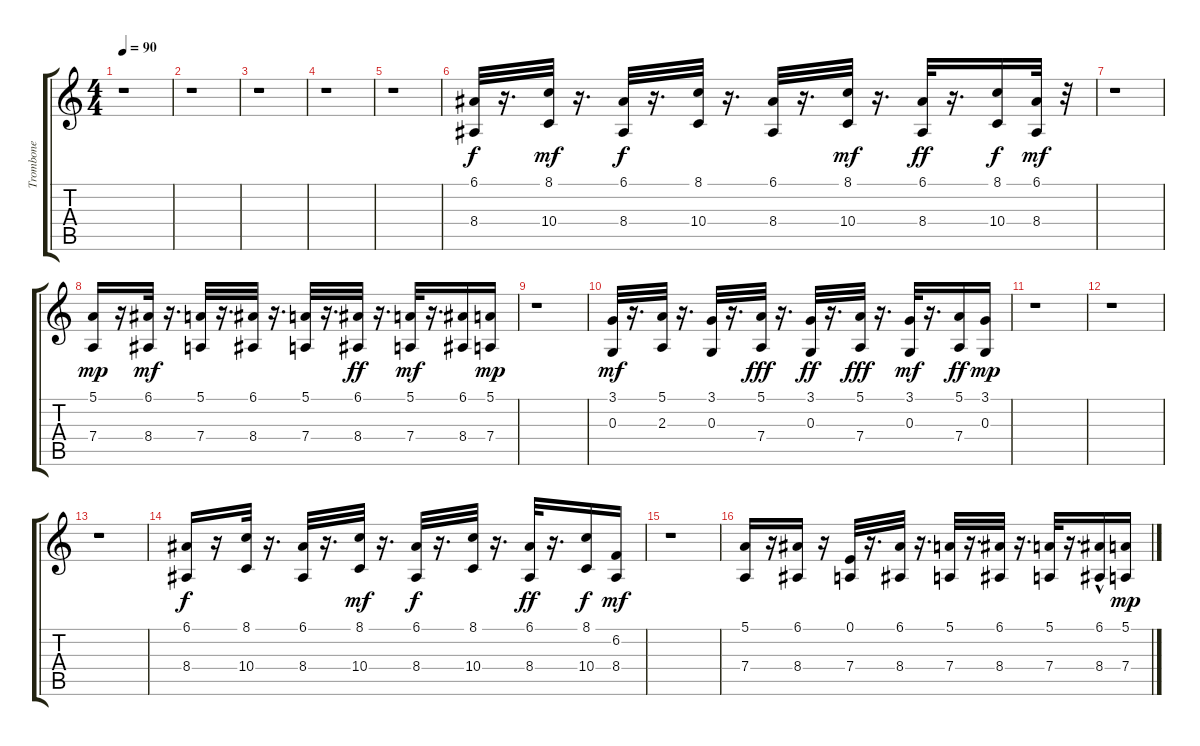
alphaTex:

\track ("Trombone" "Trombone") {instrument trombone}
\staff {score tabs}
\tuning (E4 B3 G3 D3 A2 E2) {hide}
\ts (4 4)
\tempo 90
\clef g2
\ks c
r.1{dy f} |
r.1 |
r.1 |
r.1 |
r.1 |
(6.1 8.4).32 r.16{d} (8.1 10.4).32{dy mf} r.16{d} (6.1 8.4).32{dy f} r.16{d} (8.1 10.4).32 r.16{d} (6.1 8.4).32 r.16{d} (8.1 10.4).32{dy mf} r.16{d} (6.1 8.4).32{dy ff} r.16{d} (8.1 10.4).16{dy f} (6.1 8.4).32{dy mf} r.32 |
r.1 |
(5.1 7.4).16{dy mp} r.16 (6.1 8.4).32{dy mf} r.16{d} (5.1 7.4).32 r.16{d} (6.1 8.4).32 r.16{d} (5.1 7.4).32 r.16{d} (6.1 8.4).32{dy ff} r.16{d} (5.1 7.4).32{dy mf} r.16{d} (6.1 8.4).16 (5.1 7.4).16{dy mp} |
r.1 |
(3.1 0.3).32{dy mf} r.16{d} (5.1 2.3).32 r.16{d} (3.1 0.3).32 r.16{d} (5.1 7.4).32{dy fff} r.16{d} (3.1 0.3).32{dy ff} r.16{d} (5.1 7.4).32{dy fff} r.16{d} (3.1 0.3).32{dy mf} r.16{d} (5.1 7.4).16{dy ff} (3.1 0.3).16{dy mp} |
r.1 |
r.1 |
r.1 |
(6.1 8.4).16{dy f} r.16 (8.1 10.4).32 r.16{d} (6.1 8.4).32 r.16{d} (8.1 10.4).32{dy mf} r.16{d} (6.1 8.4).32{dy f} r.16{d} (8.1 10.4).32 r.16{d} (6.1 8.4).32{dy ff} r.16{d} (8.1 10.4).16{dy f} (6.2 8.4).16{dy mf} |
r.1 |
(5.1 7.4).16 r.16 (6.1 8.4).16 r.16 (0.1 7.4).32 r.16{d} (6.1 8.4).32 r.16{d} (5.1 7.4).32 r.16{d} (6.1 8.4).32 r.16{d} (5.1 7.4).32 r.16{d} (6.1{hac} 8.4).16 (5.1 7.4).16{dy mp}
